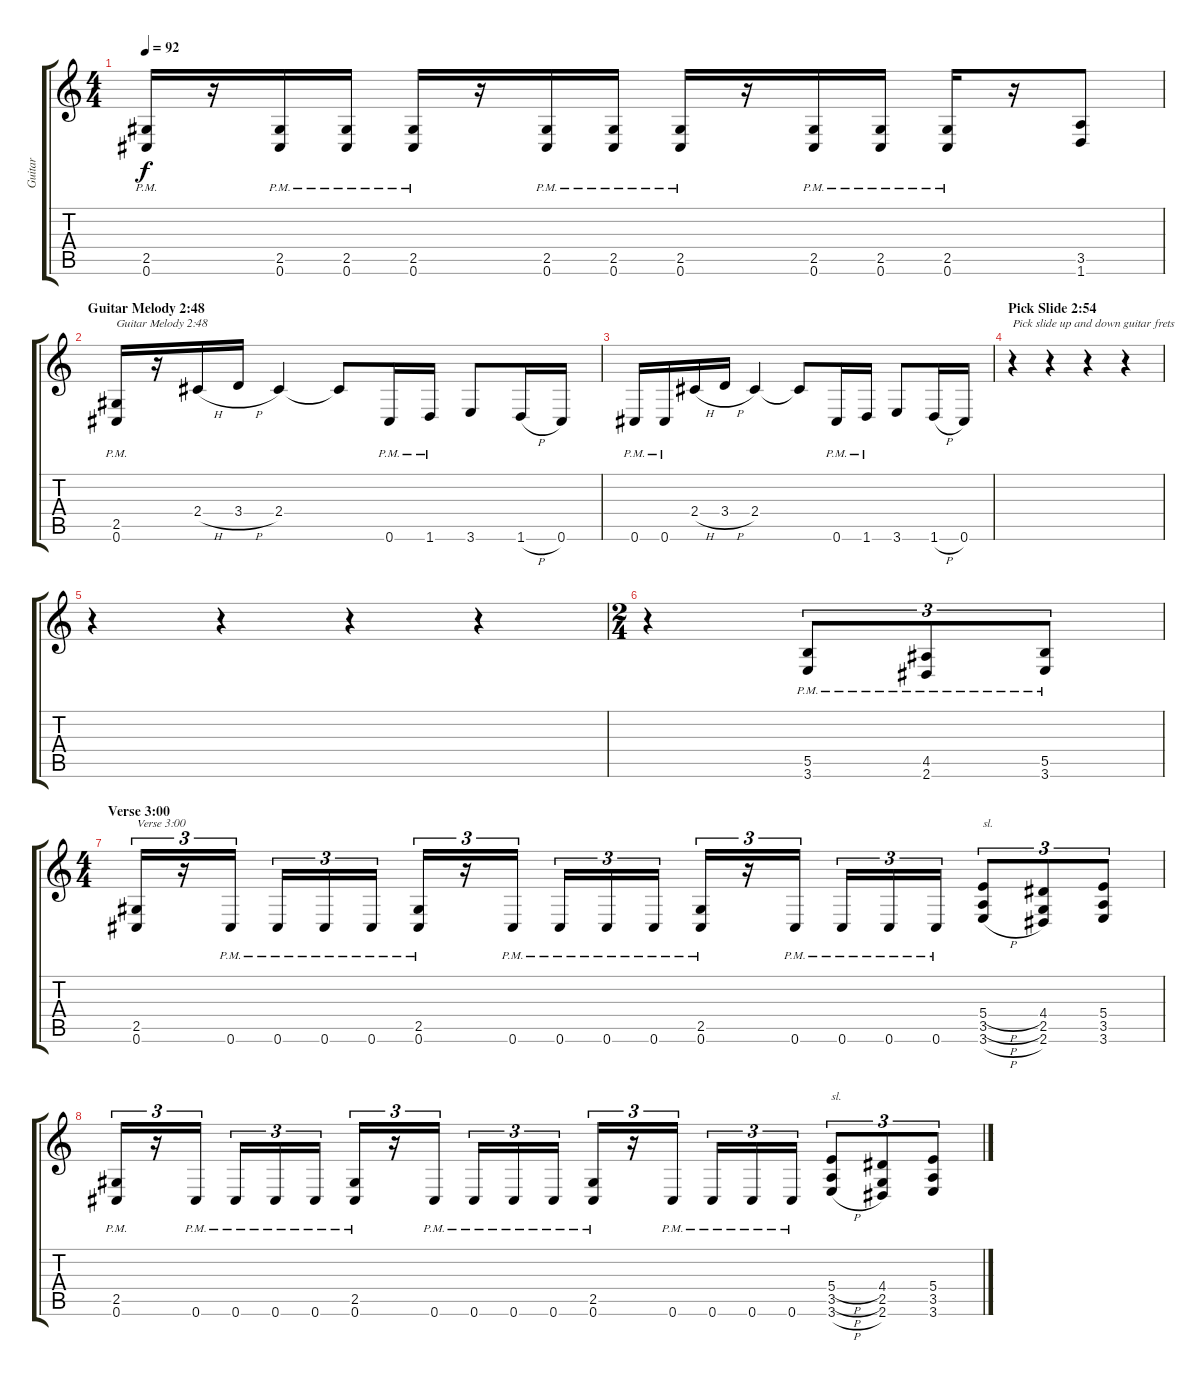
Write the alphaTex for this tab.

\track ("Guitar" "Guitar") {instrument distortionguitar}
\staff {score tabs}
\tuning (Db4 Ab3 E3 B2 Gb2 Db2) {hide}
\ts (4 4)
\tempo 92
\clef g2
\ks c
(2.5{pm} 0.6{pm}).16{dy f} r.16 (2.5{pm} 0.6{pm}).16 (2.5{pm} 0.6{pm}).16 (2.5{pm} 0.6{pm}).16 r.16 (2.5{pm} 0.6{pm}).16 (2.5{pm} 0.6{pm}).16 (2.5{pm} 0.6{pm}).16 r.16 (2.5{pm} 0.6{pm}).16 (2.5{pm} 0.6{pm}).16 (2.5{pm} 0.6{pm}).16 r.16 (3.5 1.6).8 |
\section ("" "Guitar Melody 2:48")
(2.5{pm} 0.6{pm}).16{txt "Guitar Melody 2:48"} r.16 2.4{h}.16 3.4{h}.16 2.4.4 2.4{t}.8 0.6{pm}.16 1.6{pm}.16 3.6.8 1.6{h}.16 0.6.16 |
0.6{pm}.16 0.6{pm}.16 2.4{h}.16 3.4{h}.16 2.4.4 2.4{t}.8 0.6{pm}.16 1.6{pm}.16 3.6.8 1.6{h}.16 0.6.16 |
\section ("" "Pick Slide 2:54")
r.4{txt "Pick slide up and down guitar frets"} r.4 r.4 r.4 |
r.4 r.4 r.4 r.4 |
\ts (2 4)
r.4 (5.5{pm} 3.6{pm}).8{tu (3 2)} (4.5{pm} 2.6{pm}).8{tu (3 2)} (5.5{pm} 3.6{pm}).8{tu (3 2)} |
\ts (4 4)
\section ("" "Verse 3:00")
(2.5 0.6).16{tu (3 2) txt "Verse 3:00"} r.16{tu (3 2)} 0.6{pm}.16{tu (3 2)} 0.6{pm}.16{tu (3 2)} 0.6{pm}.16{tu (3 2)} 0.6{pm}.16{tu (3 2)} (2.5{pm} 0.6{pm}).16{tu (3 2)} r.16{tu (3 2)} 0.6{pm}.16{tu (3 2)} 0.6{pm}.16{tu (3 2)} 0.6{pm}.16{tu (3 2)} 0.6{pm}.16{tu (3 2)} (2.5{pm} 0.6{pm}).16{tu (3 2)} r.16{tu (3 2)} 0.6{pm}.16{tu (3 2)} 0.6{pm}.16{tu (3 2)} 0.6{pm}.16{tu (3 2)} 0.6{pm}.16{tu (3 2)} (5.4{h} 3.5{h} 3.6{h}).8{tu (3 2) txt "sl."} (4.4 2.5 2.6).8{tu (3 2)} (5.4 3.5 3.6).8{tu (3 2)} |
(2.5{pm} 0.6{pm}).16{tu (3 2)} r.16{tu (3 2)} 0.6{pm}.16{tu (3 2)} 0.6{pm}.16{tu (3 2)} 0.6{pm}.16{tu (3 2)} 0.6{pm}.16{tu (3 2)} (2.5{pm} 0.6{pm}).16{tu (3 2)} r.16{tu (3 2)} 0.6{pm}.16{tu (3 2)} 0.6{pm}.16{tu (3 2)} 0.6{pm}.16{tu (3 2)} 0.6{pm}.16{tu (3 2)} (2.5{pm} 0.6{pm}).16{tu (3 2)} r.16{tu (3 2)} 0.6{pm}.16{tu (3 2)} 0.6{pm}.16{tu (3 2)} 0.6{pm}.16{tu (3 2)} 0.6{pm}.16{tu (3 2)} (5.4{h} 3.5{h} 3.6{h}).8{tu (3 2) txt "sl."} (4.4 2.5 2.6).8{tu (3 2)} (5.4 3.5 3.6).8{tu (3 2)}
